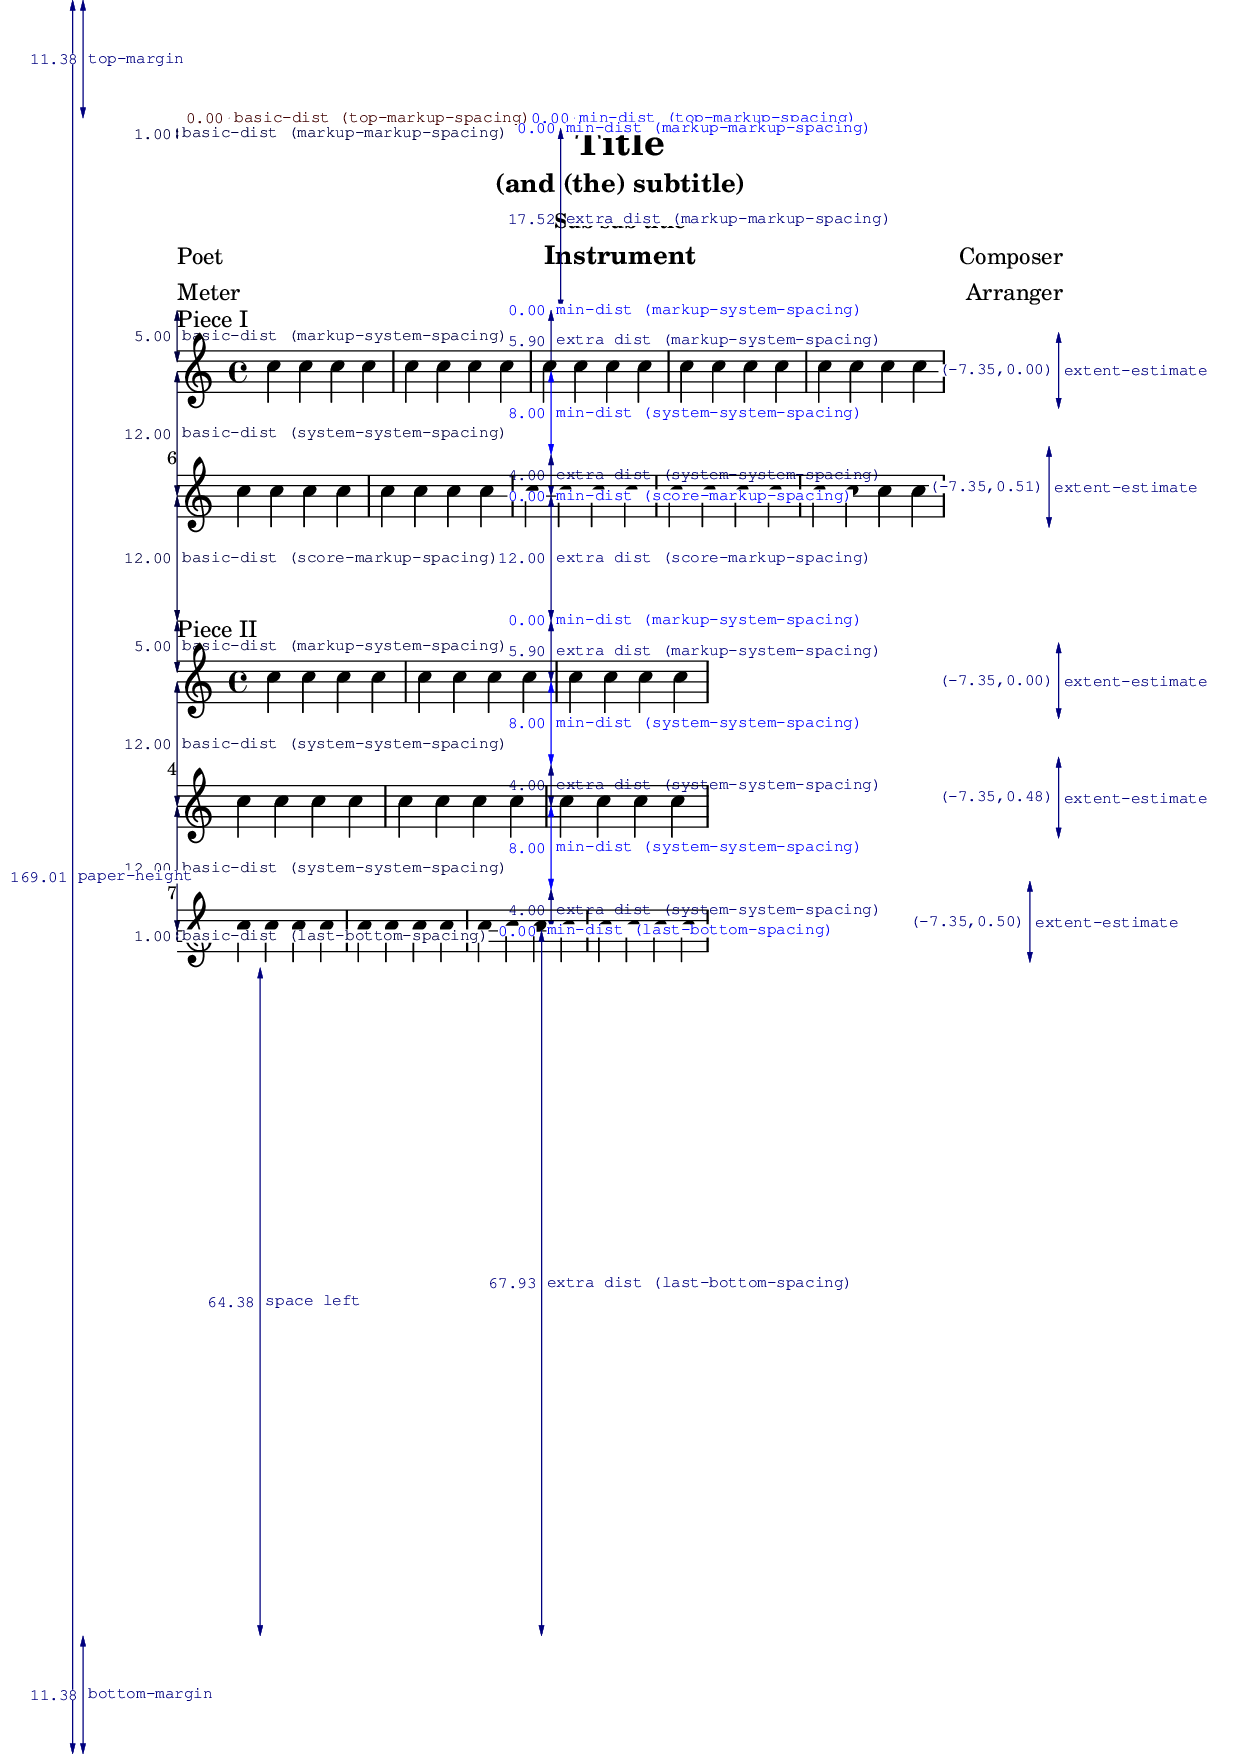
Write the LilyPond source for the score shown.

%% Generated by lilypond-book
%% Options: [exampleindent=10.16\mm,indent=0\mm,line-width=160\mm]
\include "lilypond-book-preamble.ly"


% ****************************************************************
% Start cut-&-pastable-section
% ****************************************************************

#(ly:set-option 'eps-box-padding 3.000000)



\paper {
  indent = 0\mm
  line-width = 160\mm
  % offset the left padding, also add 1mm as lilypond creates cropped
  % images with a little space on the right
  line-width = #(- line-width (* mm  3.000000) (* mm 1))
}

\layout {
  
}




% ****************************************************************
% ly snippet:
% ****************************************************************
\sourcefilename "/lilypond-2.24.3/input/regression/page-layout.ly"
\sourcefileline 0

\version "2.19.21"



\header {

     texidoc = "This shows how different settings on \paper modify the
general page layout. Basically \paper will set the values for the
whole paper while \layout for each \score block.

This file is best viewed outside the collated files document.
"

    title = "Title"
    subtitle = "(and (the) subtitle)"
    subsubtitle = "Sub sub title"
    poet = "Poet"
    composer = "Composer"
    texttranslator = "Text Translator"
    meter = "Meter"
    arranger = "Arranger"
    instrument = "Instrument"
  }


\paper {
    %paper-width = 2\cm
    %paper-height = 2\cm
    top-margin = 2\cm
    bottom-margin = 2\cm
    ragged-bottom = ##t
    ragged-last-bottom = ##t
    left-margin = 3\cm
    line-width = 15\cm
    %rigthmargin = 3\cm

    annotate-spacing = ##t
  }


\book {
    \score {
        \relative {
            \repeat unfold 10 {
                \repeat unfold 4 {c''4}
            }
        }
        \header {piece = "Piece I"}
        \layout {line-width = 13\cm}
    }
    \score {
        \relative {
            \repeat unfold 10 {
                \repeat unfold 4 {c''4}
            }
        }
        \header {
	  breakbefore = ##f
	  piece = "Piece II"
	}
        \layout {line-width = 9\cm}
    }
}



% ****************************************************************
% end ly snippet
% ****************************************************************
